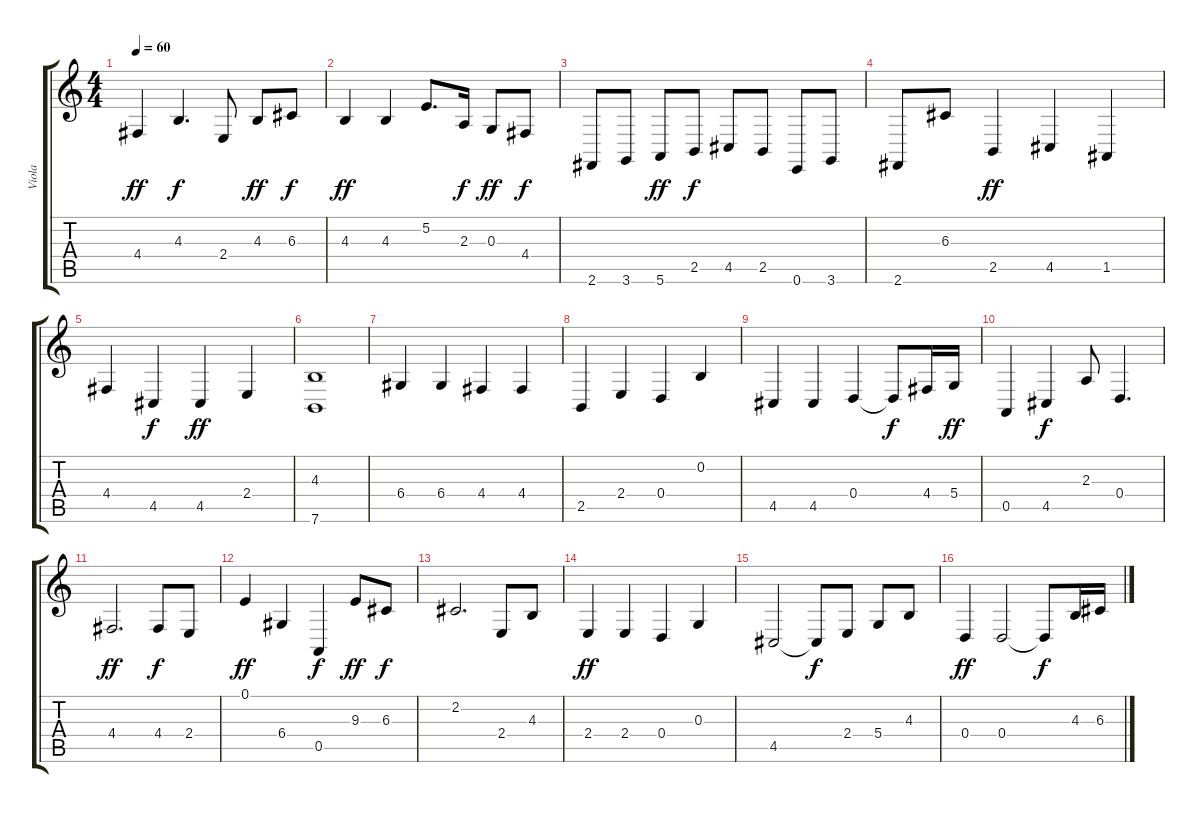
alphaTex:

\track ("Viola" "Viola") {instrument viola}
\staff {score tabs}
\tuning (E4 B3 G3 D3 A2 E2) {hide}
\ts (4 4)
\tempo 60
\clef g2
\ks c
4.4.4{dy ff} 4.3.4{d dy f} 2.4.8 4.3.8{dy ff} 6.3.8{dy f} |
4.3.4{dy ff} 4.3.4 5.2.8{d} 2.3.16{dy f} 0.3.8{dy ff} 4.4.8{dy f} |
2.6.8 3.6.8 5.6.8{dy ff} 2.5.8{dy f} 4.5.8 2.5.8 0.6.8 3.6.8 |
2.6.8 6.3.8 2.5.4{dy ff} 4.5.4 1.5.4 |
4.4.4 4.5.4{dy f} 4.5.4{dy ff} 2.4.4 |
(4.3 7.6).1 |
6.4.4 6.4.4 4.4.4 4.4.4 |
2.5.4 2.4.4 0.4.4 0.2.4 |
4.5.4 4.5.4 0.4.4 0.4{t}.8{dy f} 4.4.16 5.4.16{dy ff} |
0.5.4 4.5.4{dy f} 2.3.8 0.4.4{d} |
4.4.2{d dy ff} 4.4.8{dy f} 2.4.8 |
0.1.4{dy ff} 6.4.4 0.5.4{dy f} 9.3.8{dy ff} 6.3.8{dy f} |
2.2.2{d} 2.4.8 4.3.8 |
2.4.4{dy ff} 2.4.4 0.4.4 0.3.4 |
4.5.2 4.5{t}.8{dy f} 2.4.8 5.4.8 4.3.8 |
0.4.4{dy ff} 0.4.2 0.4{t}.8{dy f} 4.3.16 6.3.16
